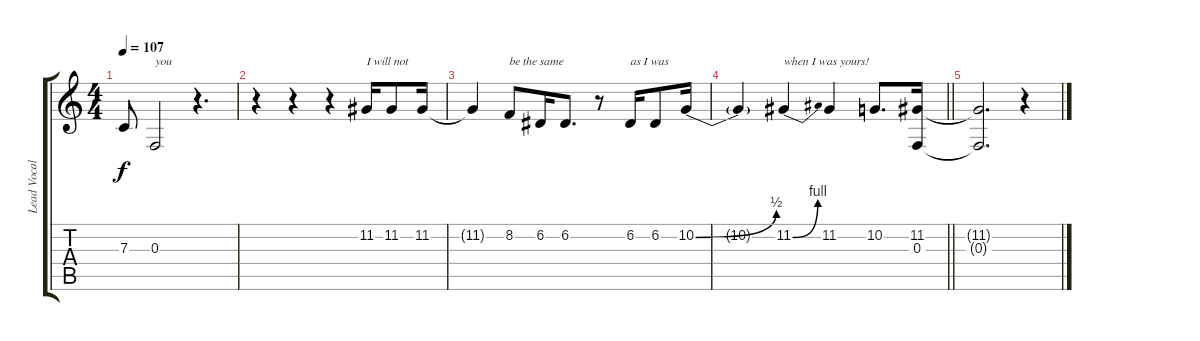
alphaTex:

\track ("Lead Vocals" "Lead Vocal") {instrument lead2sawtooth}
\staff {score tabs}
\tuning (D4 A3 F3 C3 G2 D2) {hide}
\ts (4 4)
\tempo 107
\clef g2
\ks c
7.3{t}.8{dy f} 0.3.2{txt "you"} r.4{d} |
r.4 r.4 r.4 11.2.16{txt "I will not"} 11.2.8 11.2.16 |
11.2{t}.4 8.2.8{txt "be the same"} 6.2.16 6.2.8{d} r.8 6.2.16{txt "as I was"} 6.2.8 10.2{be (bend 0 0 60 2)}.16 |
\barLineRight lightlight
10.2{t}.4 11.2{be (bend 0 0 60 4)}.4{txt "when I was yours!"} 11.2.4 10.2.8{d} (11.2 0.3).16 |
(11.2{t} 0.3{t}).2{d} r.4
